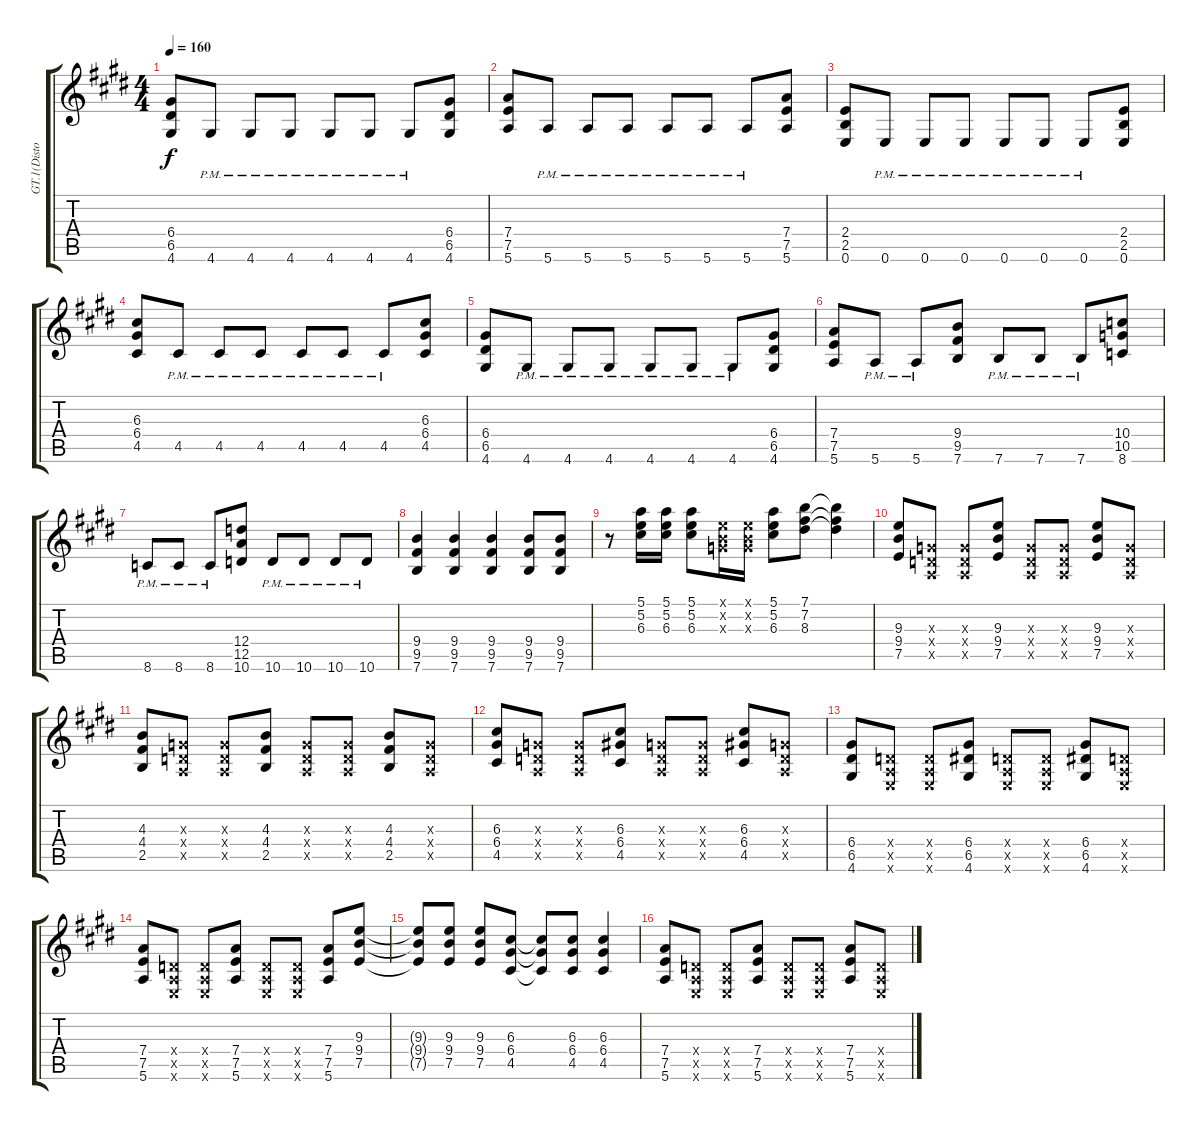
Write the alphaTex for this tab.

\track ("GT.1(Distortion)" "GT.1(Disto") {instrument overdrivenguitar}
\staff {score tabs}
\tuning (E4 B3 G3 D3 A2 E2) {hide}
\ts (4 4)
\tempo 160
\clef g2
\ks e
(6.4 6.5 4.6).8{dy f} 4.6{pm}.8 4.6{pm}.8 4.6{pm}.8 4.6{pm}.8 4.6{pm}.8 4.6{pm}.8 (6.4 6.5 4.6).8 |
(7.4 7.5 5.6).8 5.6{pm}.8 5.6{pm}.8 5.6{pm}.8 5.6{pm}.8 5.6{pm}.8 5.6{pm}.8 (7.4 7.5 5.6).8 |
(2.4 2.5 0.6).8 0.6{pm}.8 0.6{pm}.8 0.6{pm}.8 0.6{pm}.8 0.6{pm}.8 0.6{pm}.8 (2.4 2.5 0.6).8 |
(6.3 6.4 4.5).8 4.5{pm}.8 4.5{pm}.8 4.5{pm}.8 4.5{pm}.8 4.5{pm}.8 4.5{pm}.8 (6.3 6.4 4.5).8 |
(6.4 6.5 4.6).8 4.6{pm}.8 4.6{pm}.8 4.6{pm}.8 4.6{pm}.8 4.6{pm}.8 4.6{pm}.8 (6.4 6.5 4.6).8 |
(7.4 7.5 5.6).8 5.6{pm}.8 5.6{pm}.8 (9.4 9.5 7.6).8 7.6{pm}.8 7.6{pm}.8 7.6{pm}.8 (10.4 10.5 8.6).8 |
8.6{pm}.8 8.6{pm}.8 8.6{pm}.8 (12.4 12.5 10.6).8 10.6{pm}.8 10.6{pm}.8 10.6{pm}.8 10.6{pm}.8 |
(9.4 9.5 7.6).4 (9.4 9.5 7.6).4 (9.4 9.5 7.6).4 (9.4 9.5 7.6).8 (9.4 9.5 7.6).8 |
r.8 (5.1 5.2 6.3).16 (5.1 5.2 6.3).16 (5.1 5.2 6.3).8 (0.1{x} 0.2{x} 0.3{x}).16 (0.1{x} 0.2{x} 0.3{x}).16 (5.1 5.2 6.3).8 (7.1 7.2 8.3).8 (7.1{t} 7.2{t} 8.3{t}).4 |
(9.3 9.4 7.5).8 (0.3{x} 0.4{x} 0.5{x}).8 (0.3{x} 0.4{x} 0.5{x}).8 (9.3 9.4 7.5).8 (0.3{x} 0.4{x} 0.5{x}).8 (0.3{x} 0.4{x} 0.5{x}).8 (9.3 9.4 7.5).8 (0.3{x} 0.4{x} 0.5{x}).8 |
(4.3 4.4 2.5).8 (0.3{x} 0.4{x} 0.5{x}).8 (0.3{x} 0.4{x} 0.5{x}).8 (4.3 4.4 2.5).8 (0.3{x} 0.4{x} 0.5{x}).8 (0.3{x} 0.4{x} 0.5{x}).8 (4.3 4.4 2.5).8 (0.3{x} 0.4{x} 0.5{x}).8 |
(6.3 6.4 4.5).8 (0.3{x} 0.4{x} 0.5{x}).8 (0.3{x} 0.4{x} 0.5{x}).8 (6.3 6.4 4.5).8 (0.3{x} 0.4{x} 0.5{x}).8 (0.3{x} 0.4{x} 0.5{x}).8 (6.3 6.4 4.5).8 (0.3{x} 0.4{x} 0.5{x}).8 |
(6.4 6.5 4.6).8 (0.4{x} 0.5{x} 0.6{x}).8 (0.4{x} 0.5{x} 0.6{x}).8 (6.4 6.5 4.6).8 (0.4{x} 0.5{x} 0.6{x}).8 (0.4{x} 0.5{x} 0.6{x}).8 (6.4 6.5 4.6).8 (0.4{x} 0.5{x} 0.6{x}).8 |
(7.4 7.5 5.6).8 (0.4{x} 0.5{x} 0.6{x}).8 (0.4{x} 0.5{x} 0.6{x}).8 (7.4 7.5 5.6).8 (0.4{x} 0.5{x} 0.6{x}).8 (0.4{x} 0.5{x} 0.6{x}).8 (7.4 7.5 5.6).8 (9.3 9.4 7.5).8 |
(9.3{t} 9.4{t} 7.5{t}).8 (9.3 9.4 7.5).8 (9.3 9.4 7.5).8 (6.3 6.4 4.5).8 (6.3{t} 6.4{t} 4.5{t}).8 (6.3 6.4 4.5).8 (6.3 6.4 4.5).4 |
(7.4 7.5 5.6).8 (0.4{x} 0.5{x} 0.6{x}).8 (0.4{x} 0.5{x} 0.6{x}).8 (7.4 7.5 5.6).8 (0.4{x} 0.5{x} 0.6{x}).8 (0.4{x} 0.5{x} 0.6{x}).8 (7.4 7.5 5.6).8 (0.4{x} 0.5{x} 0.6{x}).8
